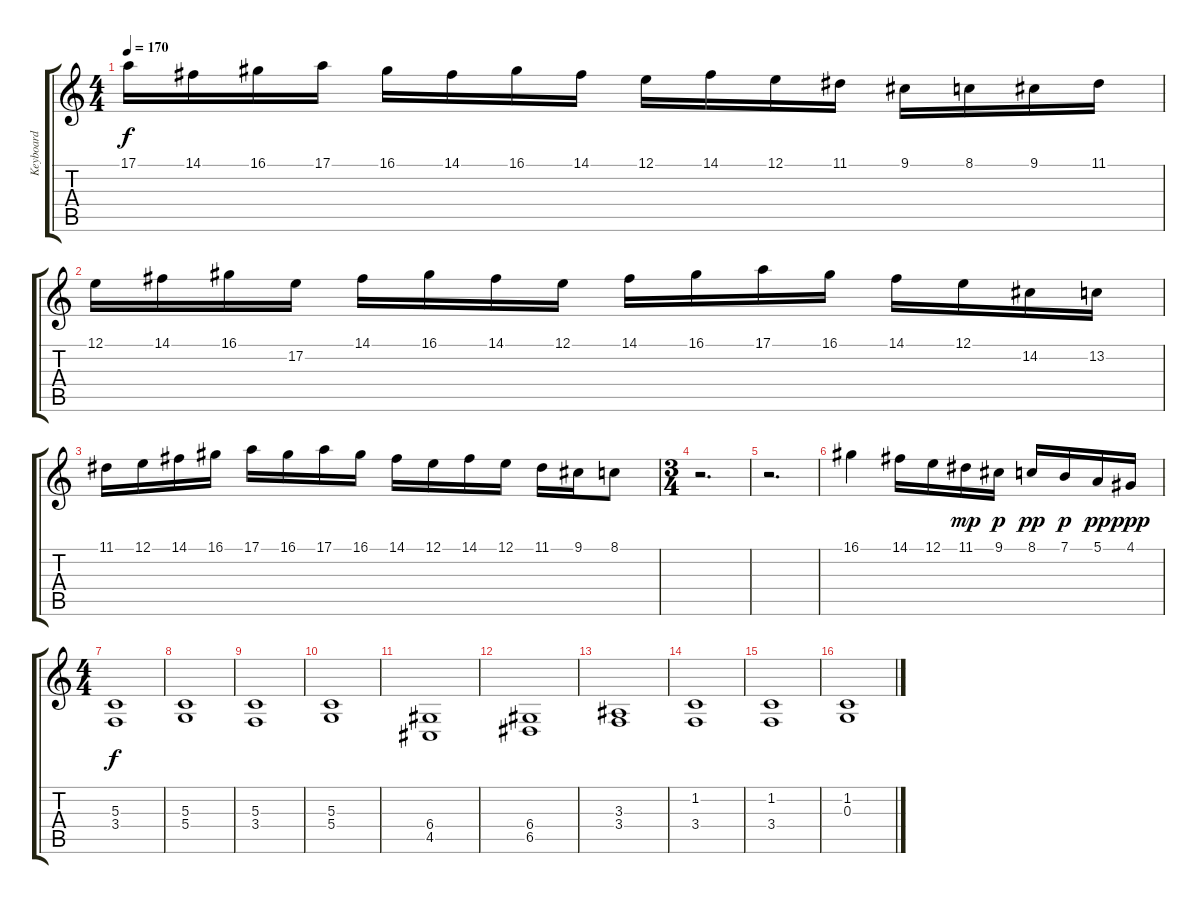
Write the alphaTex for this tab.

\track ("Keyboard" "Keyboard") {instrument lead3calliope}
\staff {score tabs}
\tuning (E4 B3 G3 D3 A2 E2) {hide}
\ts (4 4)
\tempo 170
\clef g2
\ks c
17.1.16{dy f} 14.1.16 16.1.16 17.1.16 16.1.16 14.1.16 16.1.16 14.1.16 12.1.16 14.1.16 12.1.16 11.1.16 9.1.16 8.1.16 9.1.16 11.1.16 |
12.1.16 14.1.16 16.1.16 17.2.16 14.1.16 16.1.16 14.1.16 12.1.16 14.1.16 16.1.16 17.1.16 16.1.16 14.1.16 12.1.16 14.2.16 13.2.16 |
11.1.16 12.1.16 14.1.16 16.1.16 17.1.16 16.1.16 17.1.16 16.1.16 14.1.16 12.1.16 14.1.16 12.1.16 11.1.16 9.1.16 8.1.8 |
\ts (3 4)
r.2{d} |
r.2{d} |
16.1.4 14.1.16 12.1.16 11.1.16{dy mp} 9.1.16{dy p} 8.1.16{dy pp} 7.1.16{dy p} 5.1.16{dy pp} 4.1.16{dy ppp} |
\ts (4 4)
(5.3 3.4).1{dy f volume 9} |
(5.3 5.4).1 |
(5.3 3.4).1 |
(5.3 5.4).1 |
(6.4 4.5).1 |
(6.4 6.5).1 |
(3.3 3.4).1 |
(1.2 3.4).1 |
(1.2 3.4).1 |
(1.2 0.3).1
